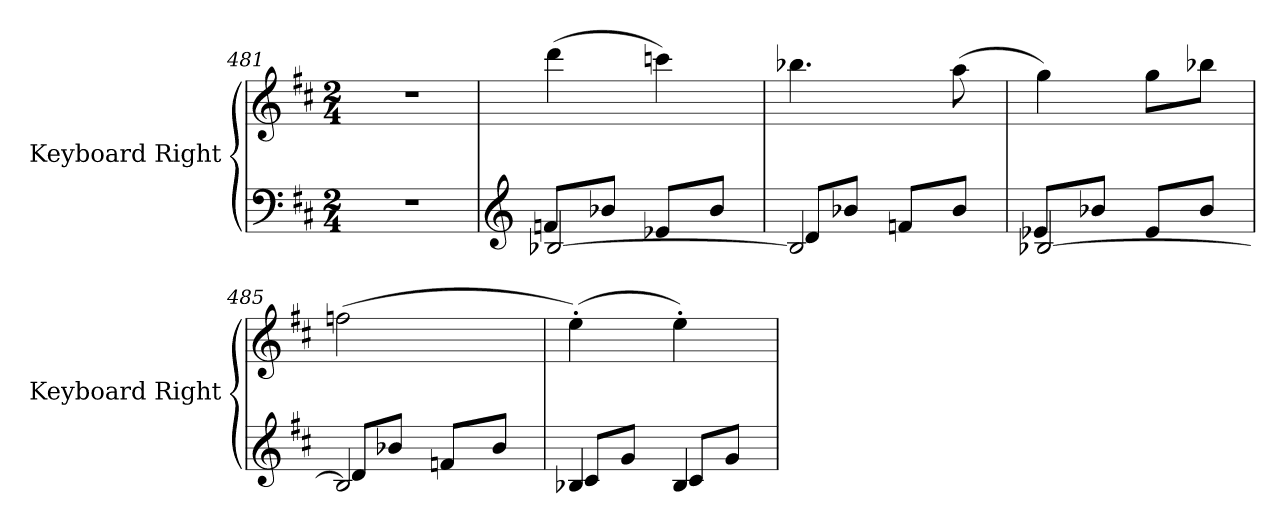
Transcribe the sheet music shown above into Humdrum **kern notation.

**kern	**kern
*part1	*part1
*staff2	*staff1
*I"Keyboard Right	*
*I'Keyboard Right	*
*clefF4	*clefG2
*k[f#c#]	*k[f#c#]
*D:	*D:
*M2/4	*M2/4
=481	=481
2r	2r
=482	=482
*clefG2	*
*^	*
[2B-X/	8fn/L	(>4ddd\
.	8b-X/J	.
.	8e-X/L	4cccn\)
.	8b-/J	.
=483	=483	=483
2B-/]	8d/L	4.bb-X\
.	8b-X/J	.
.	8fn/L	.
.	8b-/J	(>8aa\
!!LO:PB:g=z
=484	=484	=484
[2B-X/	8e-X/L	4gg\)
.	8b-X/J	.
.	8e-/L	8gg\L
.	8b-/J	8bb-X\J
=485	=485	=485
2B-/]	8d/L	(>2ffn\
.	8b-X/J	.
.	8fn/L	.
.	8b-/J	.
=486	=486	=486
4B-X/	8c#/L	(>4ee'\)
.	8g/J	.
4B-/	8c#/L	4ee'\)
.	8g/J	.
*v	*v	*
=	=
*-	*-
